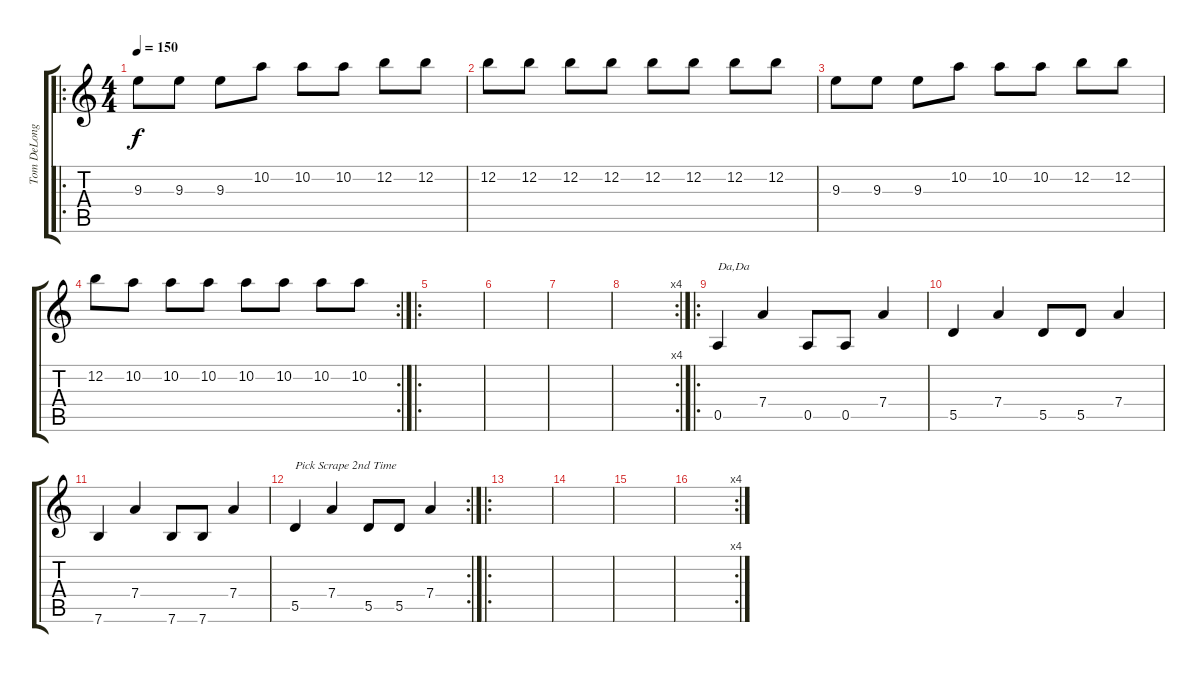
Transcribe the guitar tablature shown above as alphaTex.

\track ("Tom DeLonge - Clean Guitar" "Tom DeLong") {instrument electricguitarclean}
\staff {score tabs}
\tuning (E4 B3 G3 D3 A2 E2) {hide}
\ro
\ts (4 4)
\tempo 150
\clef g2
\ks c
9.3.8{dy f} 9.3.8 9.3.8 10.2.8 10.2.8 10.2.8 12.2.8 12.2.8 |
12.2.8 12.2.8 12.2.8 12.2.8 12.2.8 12.2.8 12.2.8 12.2.8 |
9.3.8 9.3.8 9.3.8 10.2.8 10.2.8 10.2.8 12.2.8 12.2.8 |
\rc 2
12.2.8 10.2.8 10.2.8 10.2.8 10.2.8 10.2.8 10.2.8 10.2.8 |
\ro
|
|
|
\rc 4
|
\ro
0.5.4{txt "Da,Da"} 7.4.4 0.5.8 0.5.8 7.4.4 |
5.5.4 7.4.4 5.5.8 5.5.8 7.4.4 |
7.6.4 7.4.4 7.6.8 7.6.8 7.4.4 |
\rc 2
5.5.4{txt "Pick Scrape 2nd Time"} 7.4.4 5.5.8 5.5.8 7.4.4 |
\ro
|
|
|
\rc 4
